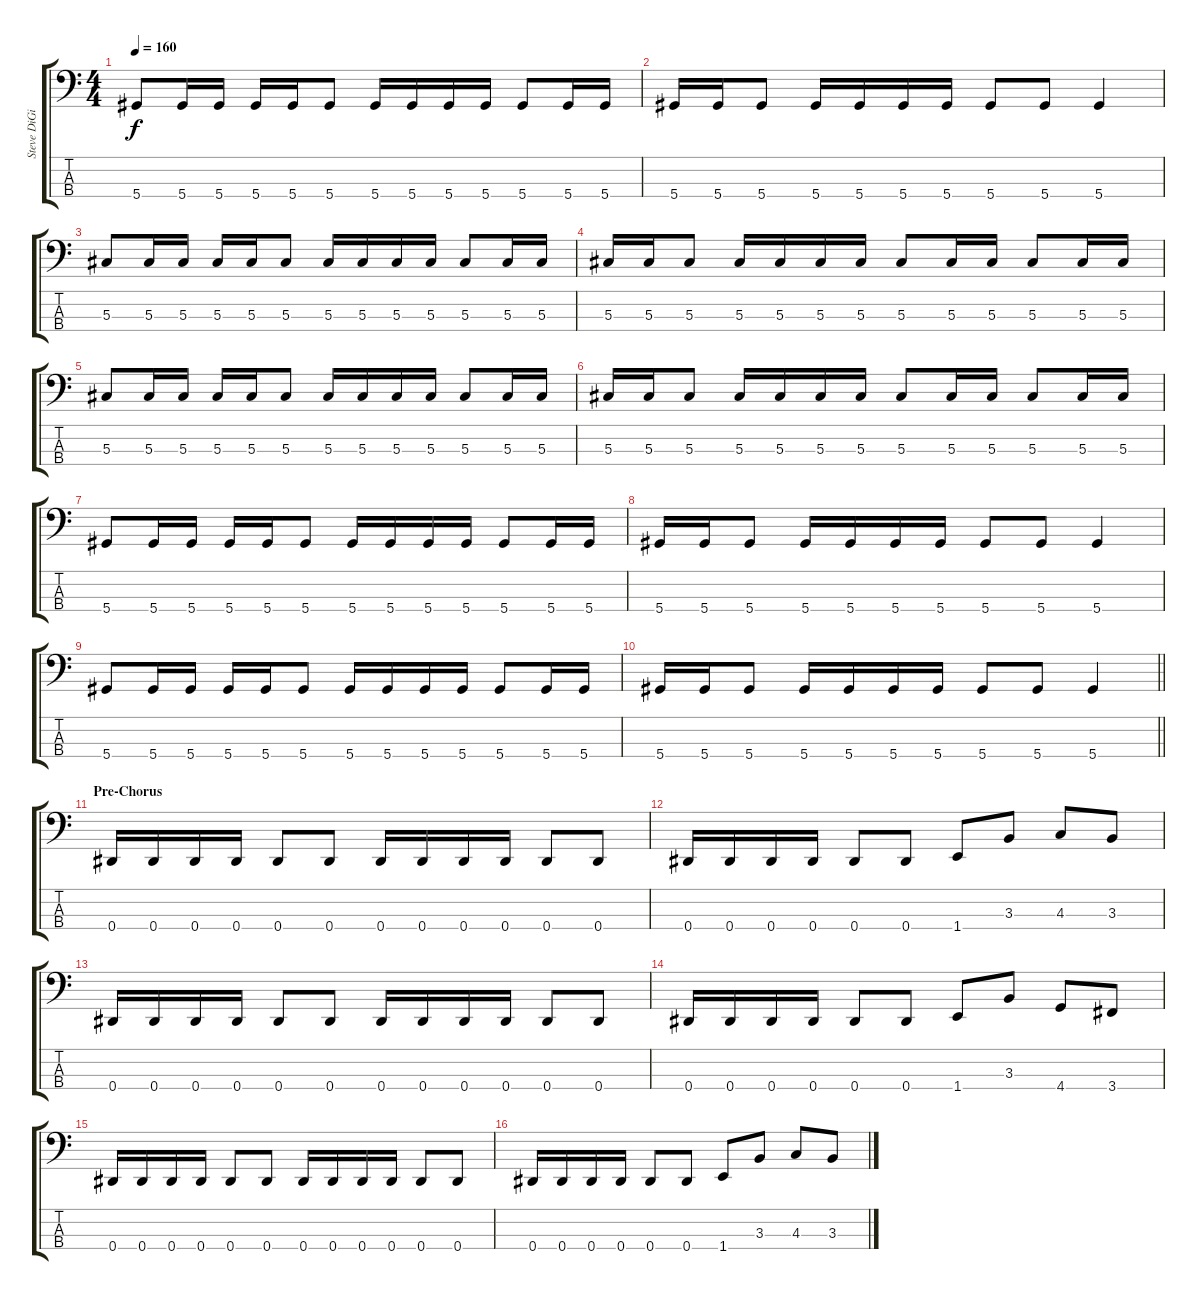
\track ("Steve DiGiorgio" "Steve DiGi") {instrument fretlessbass}
\staff {score tabs}
\tuning (Gb2 Db2 Ab1 Eb1) {hide}
\ts (4 4)
\tempo 160
\clef f4
\ks c
5.4.8{dy f} 5.4.16 5.4.16 5.4.16 5.4.16 5.4.8 5.4.16 5.4.16 5.4.16 5.4.16 5.4.8 5.4.16 5.4.16 |
5.4.16 5.4.16 5.4.8 5.4.16 5.4.16 5.4.16 5.4.16 5.4.8 5.4.8 5.4.4 |
5.3.8 5.3.16 5.3.16 5.3.16 5.3.16 5.3.8 5.3.16 5.3.16 5.3.16 5.3.16 5.3.8 5.3.16 5.3.16 |
5.3.16 5.3.16 5.3.8 5.3.16 5.3.16 5.3.16 5.3.16 5.3.8 5.3.16 5.3.16 5.3.8 5.3.16 5.3.16 |
5.3.8 5.3.16 5.3.16 5.3.16 5.3.16 5.3.8 5.3.16 5.3.16 5.3.16 5.3.16 5.3.8 5.3.16 5.3.16 |
5.3.16 5.3.16 5.3.8 5.3.16 5.3.16 5.3.16 5.3.16 5.3.8 5.3.16 5.3.16 5.3.8 5.3.16 5.3.16 |
5.4.8 5.4.16 5.4.16 5.4.16 5.4.16 5.4.8 5.4.16 5.4.16 5.4.16 5.4.16 5.4.8 5.4.16 5.4.16 |
5.4.16 5.4.16 5.4.8 5.4.16 5.4.16 5.4.16 5.4.16 5.4.8 5.4.8 5.4.4 |
5.4.8 5.4.16 5.4.16 5.4.16 5.4.16 5.4.8 5.4.16 5.4.16 5.4.16 5.4.16 5.4.8 5.4.16 5.4.16 |
\barLineRight lightlight
5.4.16 5.4.16 5.4.8 5.4.16 5.4.16 5.4.16 5.4.16 5.4.8 5.4.8 5.4.4 |
\section ("" "Pre-Chorus")
0.4.16 0.4.16 0.4.16 0.4.16 0.4.8 0.4.8 0.4.16 0.4.16 0.4.16 0.4.16 0.4.8 0.4.8 |
0.4.16 0.4.16 0.4.16 0.4.16 0.4.8 0.4.8 1.4.8 3.3.8 4.3.8 3.3.8 |
0.4.16 0.4.16 0.4.16 0.4.16 0.4.8 0.4.8 0.4.16 0.4.16 0.4.16 0.4.16 0.4.8 0.4.8 |
0.4.16 0.4.16 0.4.16 0.4.16 0.4.8 0.4.8 1.4.8 3.3.8 4.4.8 3.4.8 |
0.4.16 0.4.16 0.4.16 0.4.16 0.4.8 0.4.8 0.4.16 0.4.16 0.4.16 0.4.16 0.4.8 0.4.8 |
0.4.16 0.4.16 0.4.16 0.4.16 0.4.8 0.4.8 1.4.8 3.3.8 4.3.8 3.3.8
